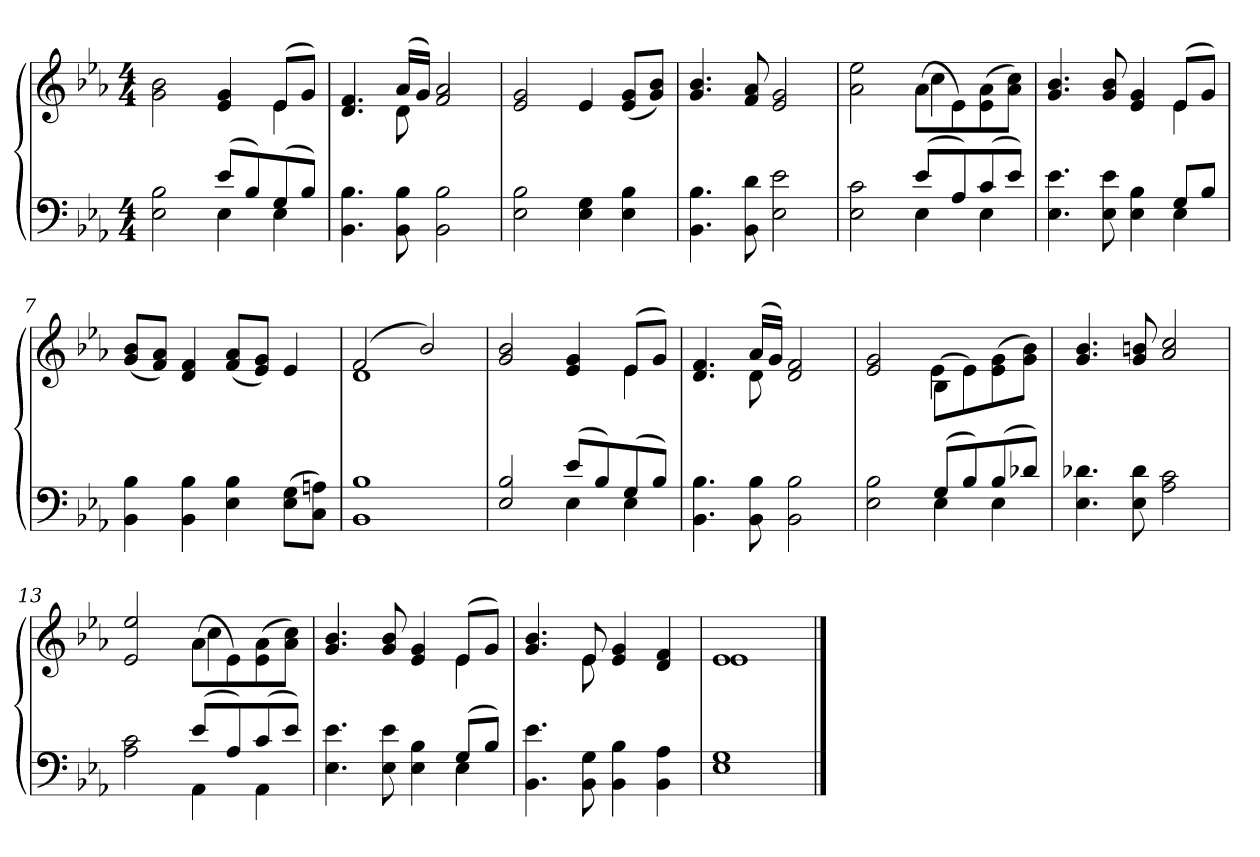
**kern	**kern
*part2	*part1
*staff2	*staff1
*clefF4	*clefG2
*k[b-e-a-]	*k[b-e-a-]
*E-:	*E-:
*M4/4	*M4/4
=1	=1
*^	*^
2E-\ 2B-\	2ryy	2g\ 2b-\	2.ryy
(>8e-/L	4E-\	4e-/ 4g/	.
8B-/)	.	.	.
(>8G/	4E-\	(>8e-/L	4e-\
8B-/J)	.	8g/J)	.
*v	*v	*	*
=2	=2	=2
4.BB-\ 4.B-\	4.d/ 4.f/	4.ryy
8BB-\ 8B-\	(>16a-/LL	8d\
.	16g/JJ)	.
2BB-\ 2B-\	2f/ 2a-/	2ryy
*	*v	*v
=3	=3
2E-\ 2B-\	2e-/ 2g/
4E-\ 4G\	4e-/
4E-\ 4B-\	(<8e-/ 8g/L
.	8g/ 8b-/J)
=4	=4
4.BB-\ 4.B-\	4.g/ 4.b-/
8BB-\ 8d\	8f/ 8a-/
2E-\ 2e-\	2e-/ 2g/
=5	=5
*^	*^
2E-\ 2c\	2ryy	2a-\ 2ee-\	2ryy
(>8e-/L	4E-\	(<8a-\L	4cc\
8A-/)	.	8e-\)	.
(>8c/	4E-\	(<8e-\ 8a-\	4ryy
8e-/J)	.	8a-\ 8cc\J)	.
=6	=6	=6	=6
4.E-\ 4.e-\	2.ryy	4.g/ 4.b-/	2.ryy
8E-\ 8e-\	.	8g/ 8b-/	.
4E-\ 4B-\	.	4e-/ 4g/	.
8G/L	4E-\	(>8e-/L	4e-\
8B-/J	.	8g/J)	.
*v	*v	*	*
*	*v	*v
!!LO:LB:g=z
=7	=7
4BB-\ 4B-\	(<8g/ 8b-/L
.	8f/ 8a-/J)
4BB-\ 4B-\	4d/ 4f/
4E-\ 4B-\	(<8f/ 8a-/L
.	8e-/ 8g/J)
(>8E-\ 8G\L	4e-/
8C\ 8An\J)	.
=8	=8
*	*^
1BB- 1B-	(>2f/	1d
.	2b-/)	.
=9	=9	=9
*^	*	*
2E-/ 2B-/	2ryy	2g/ 2b-/	2.ryy
(>8e-/L	4E-\	4e-/ 4g/	.
8B-/)	.	.	.
(>8G/	4E-\	(>8e-/L	4e-\
8B-/J)	.	8g/J)	.
*v	*v	*	*
=10	=10	=10
4.BB-\ 4.B-\	4.d/ 4.f/	4.ryy
8BB-\ 8B-\	(>16a-/LL	8d\
.	16g/JJ)	.
2BB-\ 2B-\	2d/ 2f/	2ryy
=11	=11	=11
*^	*	*
2E-\ 2B-\	2ryy	2e-/ 2g/	2ryy
(>8G/L	4E-\	(<8B-\L	4e-\
8B-/)	.	8e-\)	.
(>8B-/	4E-\	(<8e-\ 8g\	4ryy
8d-X/J)	.	8g\ 8b-\J)	.
*v	*v	*	*
*	*v	*v
=12	=12
4.E-\ 4.d-X\	4.g/ 4.b-/
8E-\ 8d-\	8g/ 8bn/
2A-\ 2c\	2a-/ 2cc/
!!LO:LB:g=z
=13	=13
*^	*^
2A-\ 2c\	2ryy	2e-/ 2ee-/	2ryy
(>8e-/L	4AA-\	(<8a-\L	4cc\
8A-/)	.	8e-\)	.
(>8c/	4AA-\	(<8e-\ 8a-\	4ryy
8e-/J)	.	8a-\ 8cc\J)	.
=14	=14	=14	=14
4.E-\ 4.e-\	2.ryy	4.g/ 4.b-/	2.ryy
8E-\ 8e-\	.	8g/ 8b-/	.
4E-\ 4B-\	.	4e-/ 4g/	.
(>8G/L	4E-\	(>8e-/L	4e-\
8B-/J)	.	8g/J)	.
*v	*v	*	*
=15	=15	=15
4.BB-\ 4.e-\	4.g/ 4.b-/	4.ryy
8BB-\ 8G\	8e-/	8e-\
4BB-\ 4B-\	4e-/ 4g/	2ryy
4BB-\ 4A-\	4d/ 4f/	.
=16	=16	=16
1E- 1G	1e-	1e-
*	*v	*v
==	==
*-	*-
